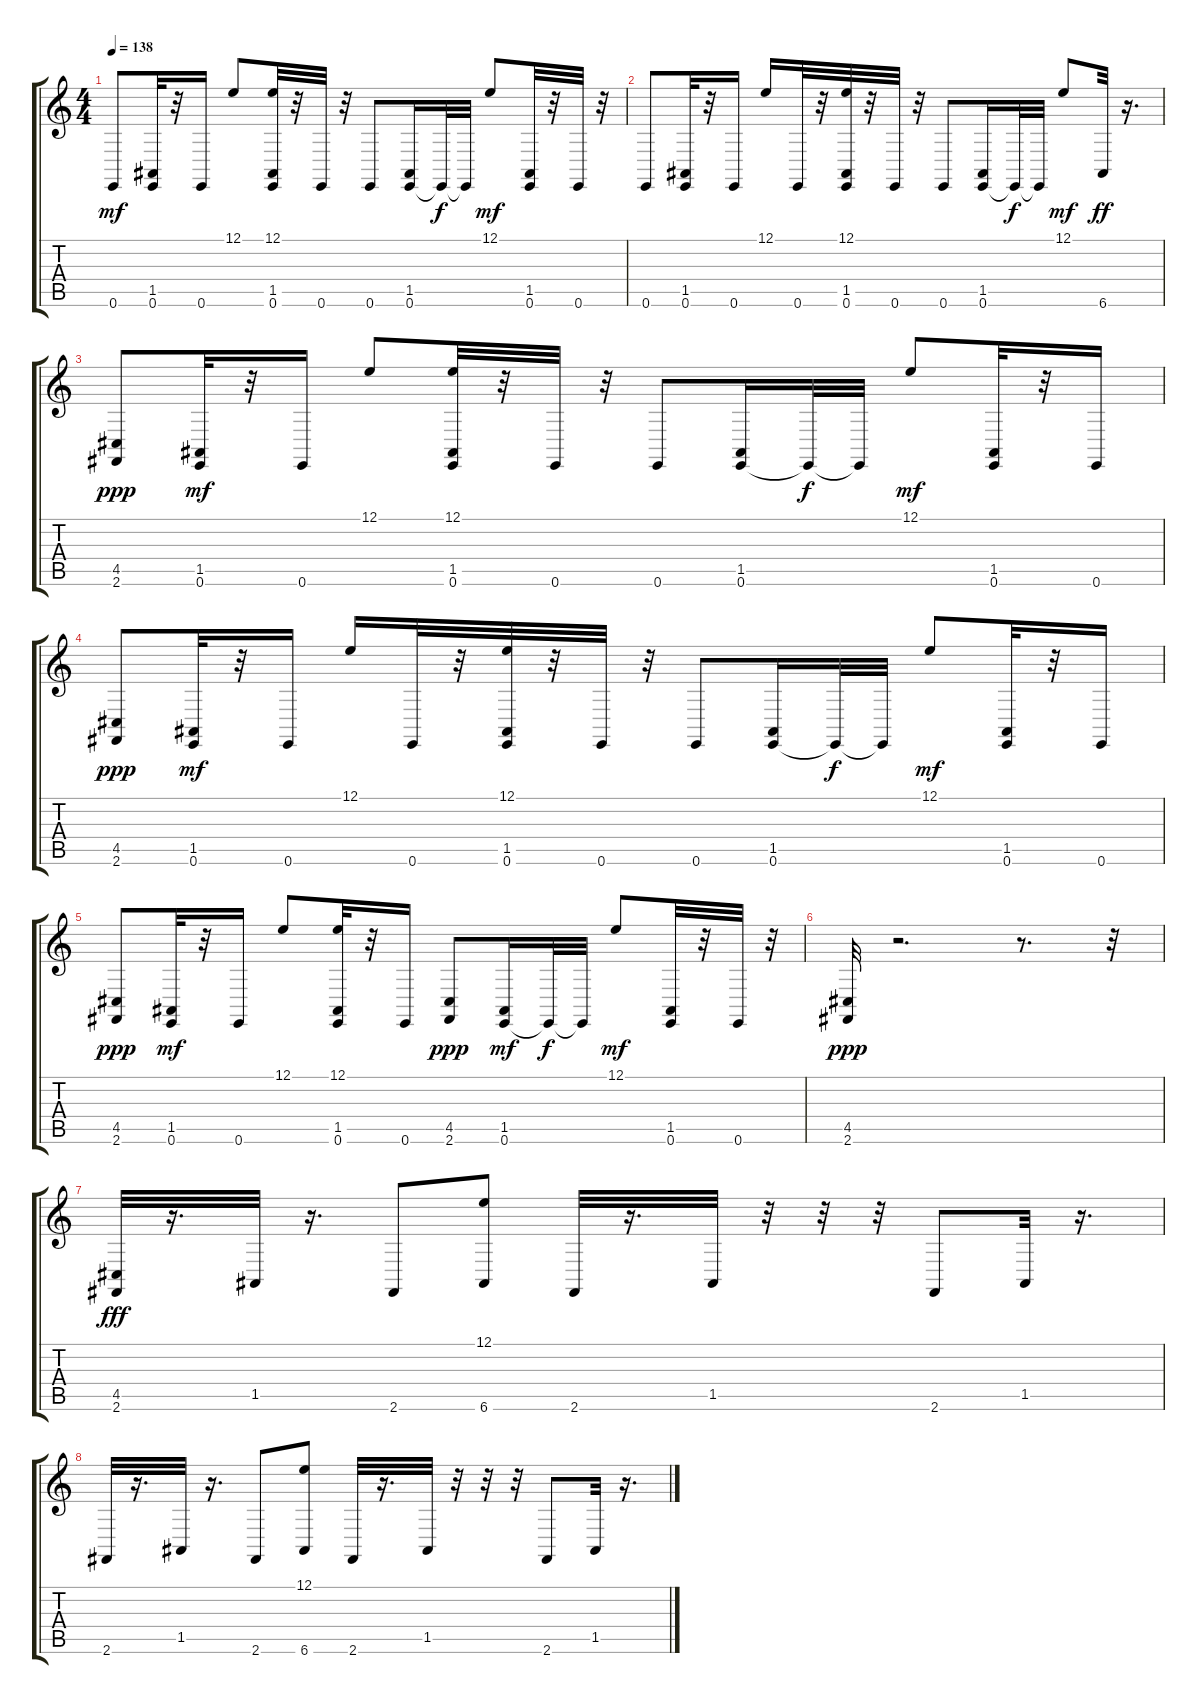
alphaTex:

\track "" {instrument woodblock}
\staff {score tabs}
\tuning (E4 B3 G3 D3 A2 E2) {hide}
\ts (4 4)
\tempo 138
\clef g2
\ks c
0.6.8{dy mf} (1.5 0.6).32 r.32 0.6.16 12.1.8 (12.1 1.5 0.6).32 r.32 0.6.32 r.32 0.6.8 (1.5 0.6).16 0.6{t}.32{dy f} 0.6{t}.32 12.1.8{dy mf} (1.5 0.6).32 r.32 0.6.32 r.32 |
0.6.8 (1.5 0.6).32 r.32 0.6.16 12.1.16 0.6.32 r.32 (12.1 1.5 0.6).32 r.32 0.6.32 r.32 0.6.8 (1.5 0.6).16 0.6{t}.32{dy f} 0.6{t}.32 12.1.8{dy mf} 6.6.32{dy ff} r.16{d} |
(4.5 2.6).8{dy ppp} (1.5 0.6).32{dy mf} r.32 0.6.16 12.1.8 (12.1 1.5 0.6).32 r.32 0.6.32 r.32 0.6.8 (1.5 0.6).16 0.6{t}.32{dy f} 0.6{t}.32 12.1.8{dy mf} (1.5 0.6).32 r.32 0.6.16 |
(4.5 2.6).8{dy ppp} (1.5 0.6).32{dy mf} r.32 0.6.16 12.1.16 0.6.32 r.32 (12.1 1.5 0.6).32 r.32 0.6.32 r.32 0.6.8 (1.5 0.6).16 0.6{t}.32{dy f} 0.6{t}.32 12.1.8{dy mf} (1.5 0.6).32 r.32 0.6.16 |
(4.5 2.6).8{dy ppp} (1.5 0.6).32{dy mf} r.32 0.6.16 12.1.8 (12.1 1.5 0.6).32 r.32 0.6.16 (4.5 2.6).8{dy ppp} (1.5 0.6).16{dy mf} 0.6{t}.32{dy f} 0.6{t}.32 12.1.8{dy mf} (1.5 0.6).32 r.32 0.6.32 r.32 |
(4.5 2.6).32{dy ppp} r.2{d} r.8{d} r.32 |
(4.5 2.6).32{dy fff} r.16{d} 1.5.32 r.16{d} 2.6.8 (12.1 6.6).8 2.6.32 r.16{d} 1.5.32 r.32 r.32 r.32 2.6.8 1.5.32 r.16{d} |
2.6.32 r.16{d} 1.5.32 r.16{d} 2.6.8 (12.1 6.6).8 2.6.32 r.16{d} 1.5.32 r.32 r.32 r.32 2.6.8 1.5.32 r.16{d}
